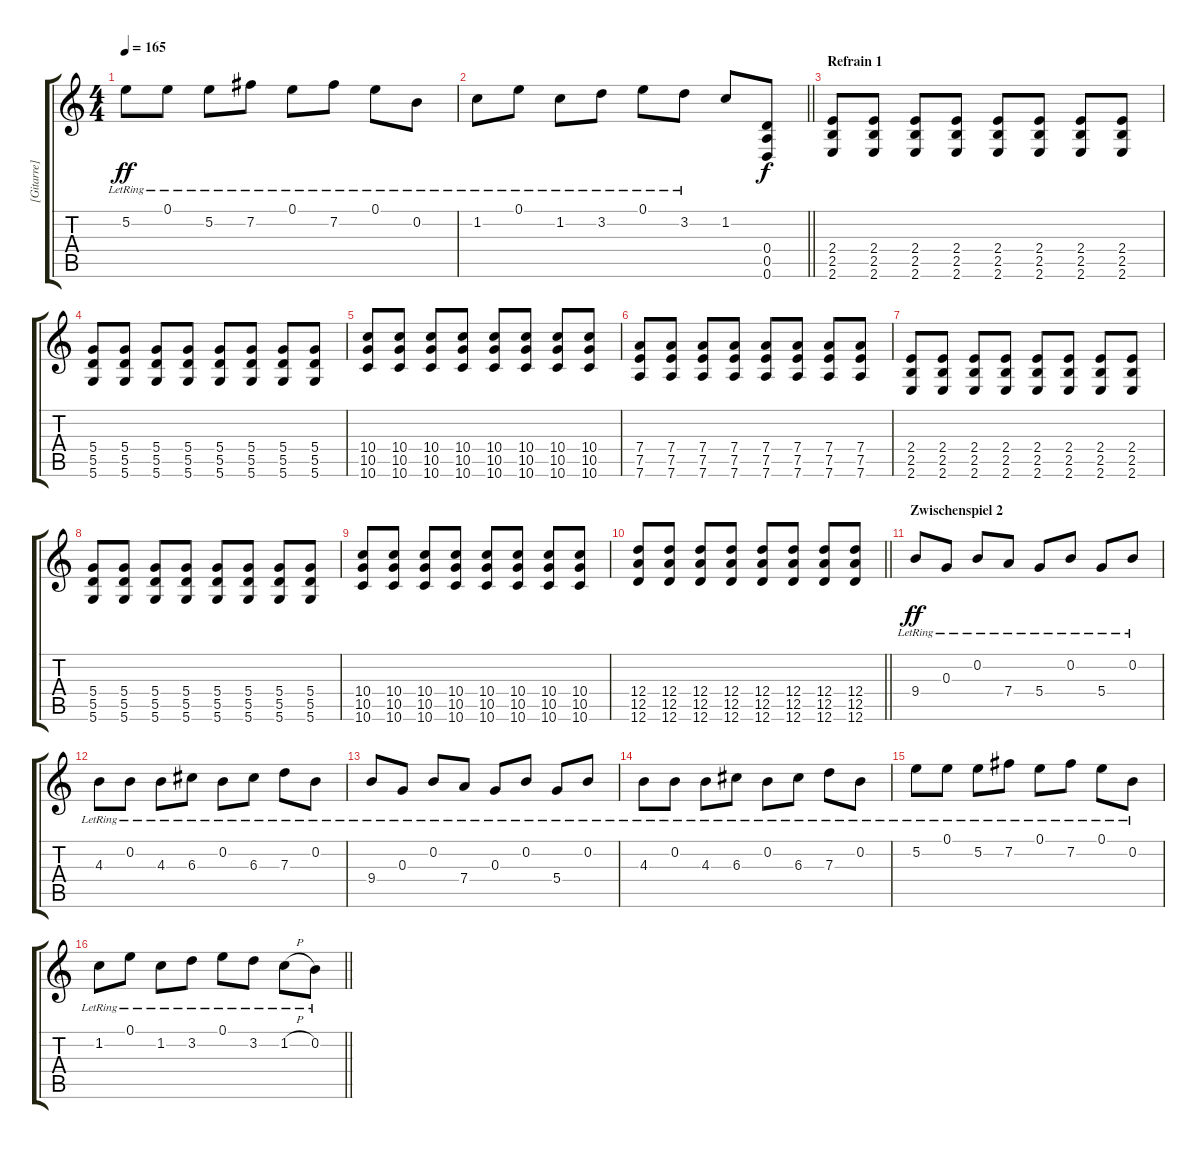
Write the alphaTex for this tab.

\track ("[Gitarre]" "[Gitarre]") {instrument overdrivenguitar}
\staff {score tabs}
\tuning (E4 B3 G3 D3 A2 D2) {hide}
\ts (4 4)
\tempo 165
\clef g2
\ks c
5.2{lr}.8{dy ff} 0.1{lr}.8 5.2{lr}.8 7.2{lr}.8 0.1{lr}.8 7.2{lr}.8 0.1{lr}.8 0.2{lr}.8 |
\barLineRight lightlight
1.2{lr}.8 0.1{lr}.8 1.2{lr}.8 3.2{lr}.8 0.1{lr}.8 3.2{lr}.8 1.2.8 (0.4 0.5 0.6).8{dy f volume 14 balance 2 instrument overdrivenguitar} |
\section ("" "Refrain 1")
(2.4 2.5 2.6).8 (2.4 2.5 2.6).8 (2.4 2.5 2.6).8 (2.4 2.5 2.6).8 (2.4 2.5 2.6).8 (2.4 2.5 2.6).8 (2.4 2.5 2.6).8 (2.4 2.5 2.6).8 |
(5.4 5.5 5.6).8 (5.4 5.5 5.6).8 (5.4 5.5 5.6).8 (5.4 5.5 5.6).8 (5.4 5.5 5.6).8 (5.4 5.5 5.6).8 (5.4 5.5 5.6).8 (5.4 5.5 5.6).8 |
(10.4 10.5 10.6).8 (10.4 10.5 10.6).8 (10.4 10.5 10.6).8 (10.4 10.5 10.6).8 (10.4 10.5 10.6).8 (10.4 10.5 10.6).8 (10.4 10.5 10.6).8 (10.4 10.5 10.6).8 |
(7.4 7.5 7.6).8 (7.4 7.5 7.6).8 (7.4 7.5 7.6).8 (7.4 7.5 7.6).8 (7.4 7.5 7.6).8 (7.4 7.5 7.6).8 (7.4 7.5 7.6).8 (7.4 7.5 7.6).8 |
(2.4 2.5 2.6).8 (2.4 2.5 2.6).8 (2.4 2.5 2.6).8 (2.4 2.5 2.6).8 (2.4 2.5 2.6).8 (2.4 2.5 2.6).8 (2.4 2.5 2.6).8 (2.4 2.5 2.6).8 |
(5.4 5.5 5.6).8 (5.4 5.5 5.6).8 (5.4 5.5 5.6).8 (5.4 5.5 5.6).8 (5.4 5.5 5.6).8 (5.4 5.5 5.6).8 (5.4 5.5 5.6).8 (5.4 5.5 5.6).8 |
(10.4 10.5 10.6).8 (10.4 10.5 10.6).8 (10.4 10.5 10.6).8 (10.4 10.5 10.6).8 (10.4 10.5 10.6).8 (10.4 10.5 10.6).8 (10.4 10.5 10.6).8 (10.4 10.5 10.6).8 |
\barLineRight lightlight
(12.4 12.5 12.6).8 (12.4 12.5 12.6).8 (12.4 12.5 12.6).8 (12.4 12.5 12.6).8 (12.4 12.5 12.6).8 (12.4 12.5 12.6).8 (12.4 12.5 12.6).8 (12.4 12.5 12.6).8 |
\section ("" "Zwischenspiel 2")
9.4{lr}.8{dy ff volume 16 balance 8 instrument electricguitarclean} 0.3{lr}.8 0.2{lr}.8 7.4{lr}.8 5.4{lr}.8 0.2{lr}.8 5.4{lr}.8 0.2{lr}.8 |
4.3{lr}.8 0.2{lr}.8 4.3{lr}.8 6.3{lr}.8 0.2{lr}.8 6.3{lr}.8 7.3{lr}.8 0.2{lr}.8 |
9.4{lr}.8 0.3{lr}.8 0.2{lr}.8 7.4{lr}.8 0.3{lr}.8 0.2{lr}.8 5.4{lr}.8 0.2{lr}.8 |
4.3{lr}.8 0.2{lr}.8 4.3{lr}.8 6.3{lr}.8 0.2{lr}.8 6.3{lr}.8 7.3{lr}.8 0.2{lr}.8 |
5.2{lr}.8 0.1{lr}.8 5.2{lr}.8 7.2{lr}.8 0.1{lr}.8 7.2{lr}.8 0.1{lr}.8 0.2{lr}.8 |
\barLineRight lightlight
1.2{lr}.8 0.1{lr}.8 1.2{lr}.8 3.2{lr}.8 0.1{lr}.8 3.2{lr}.8 1.2{h lr}.8 0.2{lr}.8
